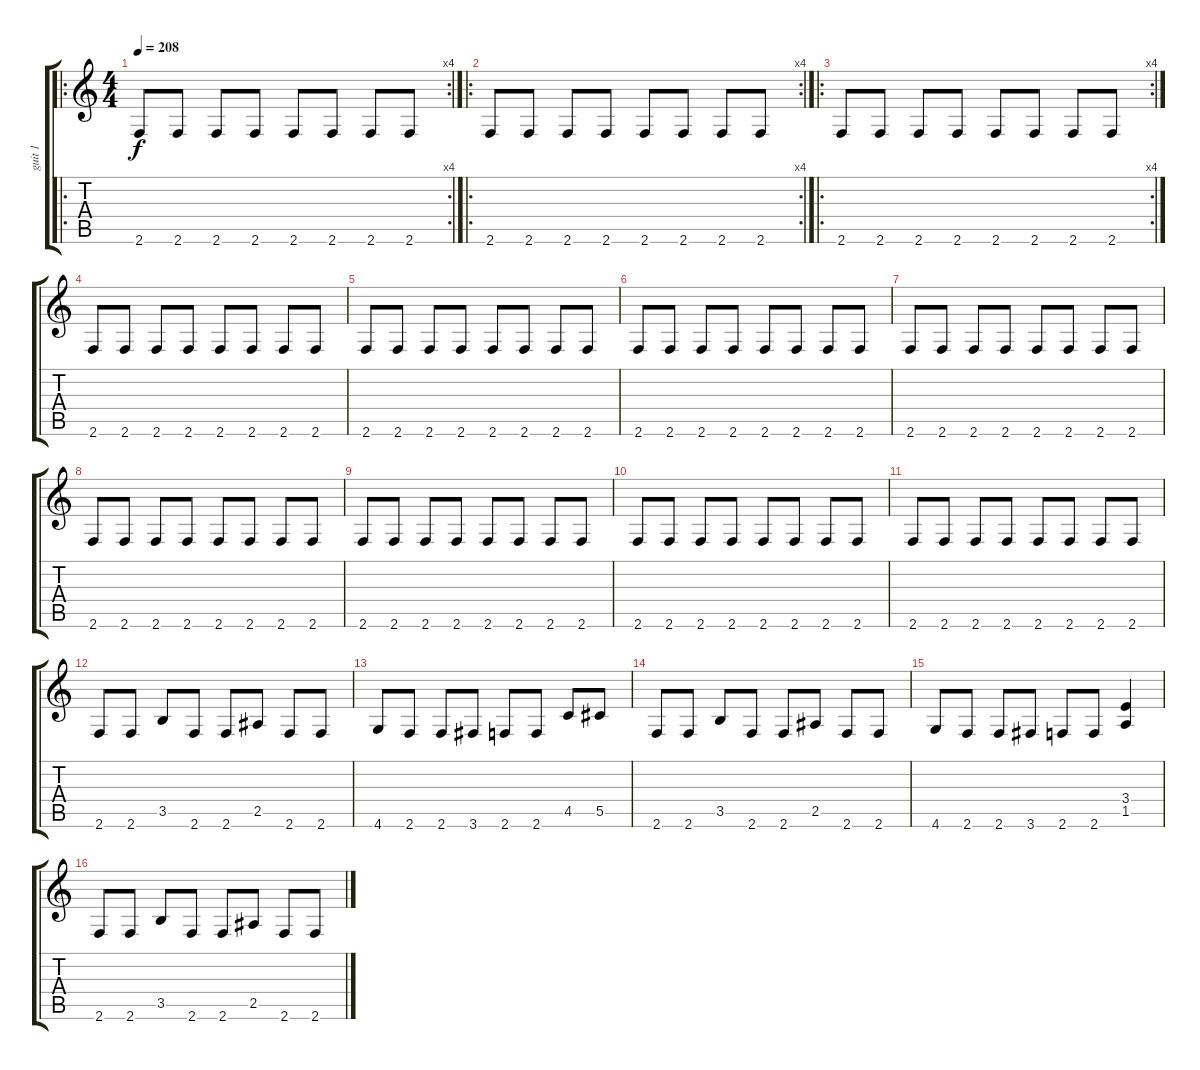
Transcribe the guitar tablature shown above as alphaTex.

\track ("guit 1" "guit 1") {instrument distortionguitar}
\staff {score tabs}
\tuning (Eb4 Bb3 Gb3 Db3 Ab2 Eb2) {hide}
\ro
\rc 4
\ts (4 4)
\tempo 208
\clef g2
\ks c
2.6.8{dy f instrument distortionguitar} 2.6.8 2.6.8 2.6.8 2.6.8 2.6.8 2.6.8 2.6.8 |
\ro
\rc 4
2.6.8 2.6.8 2.6.8 2.6.8 2.6.8 2.6.8 2.6.8 2.6.8 |
\ro
\rc 4
2.6.8 2.6.8 2.6.8 2.6.8 2.6.8 2.6.8 2.6.8 2.6.8 |
2.6.8 2.6.8 2.6.8 2.6.8 2.6.8 2.6.8 2.6.8 2.6.8 |
2.6.8 2.6.8 2.6.8 2.6.8 2.6.8 2.6.8 2.6.8 2.6.8 |
2.6.8 2.6.8 2.6.8 2.6.8 2.6.8 2.6.8 2.6.8 2.6.8 |
2.6.8 2.6.8 2.6.8 2.6.8 2.6.8 2.6.8 2.6.8 2.6.8 |
2.6.8 2.6.8 2.6.8 2.6.8 2.6.8 2.6.8 2.6.8 2.6.8 |
2.6.8 2.6.8 2.6.8 2.6.8 2.6.8 2.6.8 2.6.8 2.6.8 |
2.6.8 2.6.8 2.6.8 2.6.8 2.6.8 2.6.8 2.6.8 2.6.8 |
2.6.8 2.6.8 2.6.8 2.6.8 2.6.8 2.6.8 2.6.8 2.6.8 |
2.6.8 2.6.8 3.5.8 2.6.8 2.6.8 2.5.8 2.6.8 2.6.8 |
4.6.8 2.6.8 2.6.8 3.6.8 2.6.8 2.6.8 4.5.8 5.5.8 |
2.6.8 2.6.8 3.5.8 2.6.8 2.6.8 2.5.8 2.6.8 2.6.8 |
4.6.8 2.6.8 2.6.8 3.6.8 2.6.8 2.6.8 (3.4 1.5).4 |
2.6.8 2.6.8 3.5.8 2.6.8 2.6.8 2.5.8 2.6.8 2.6.8
